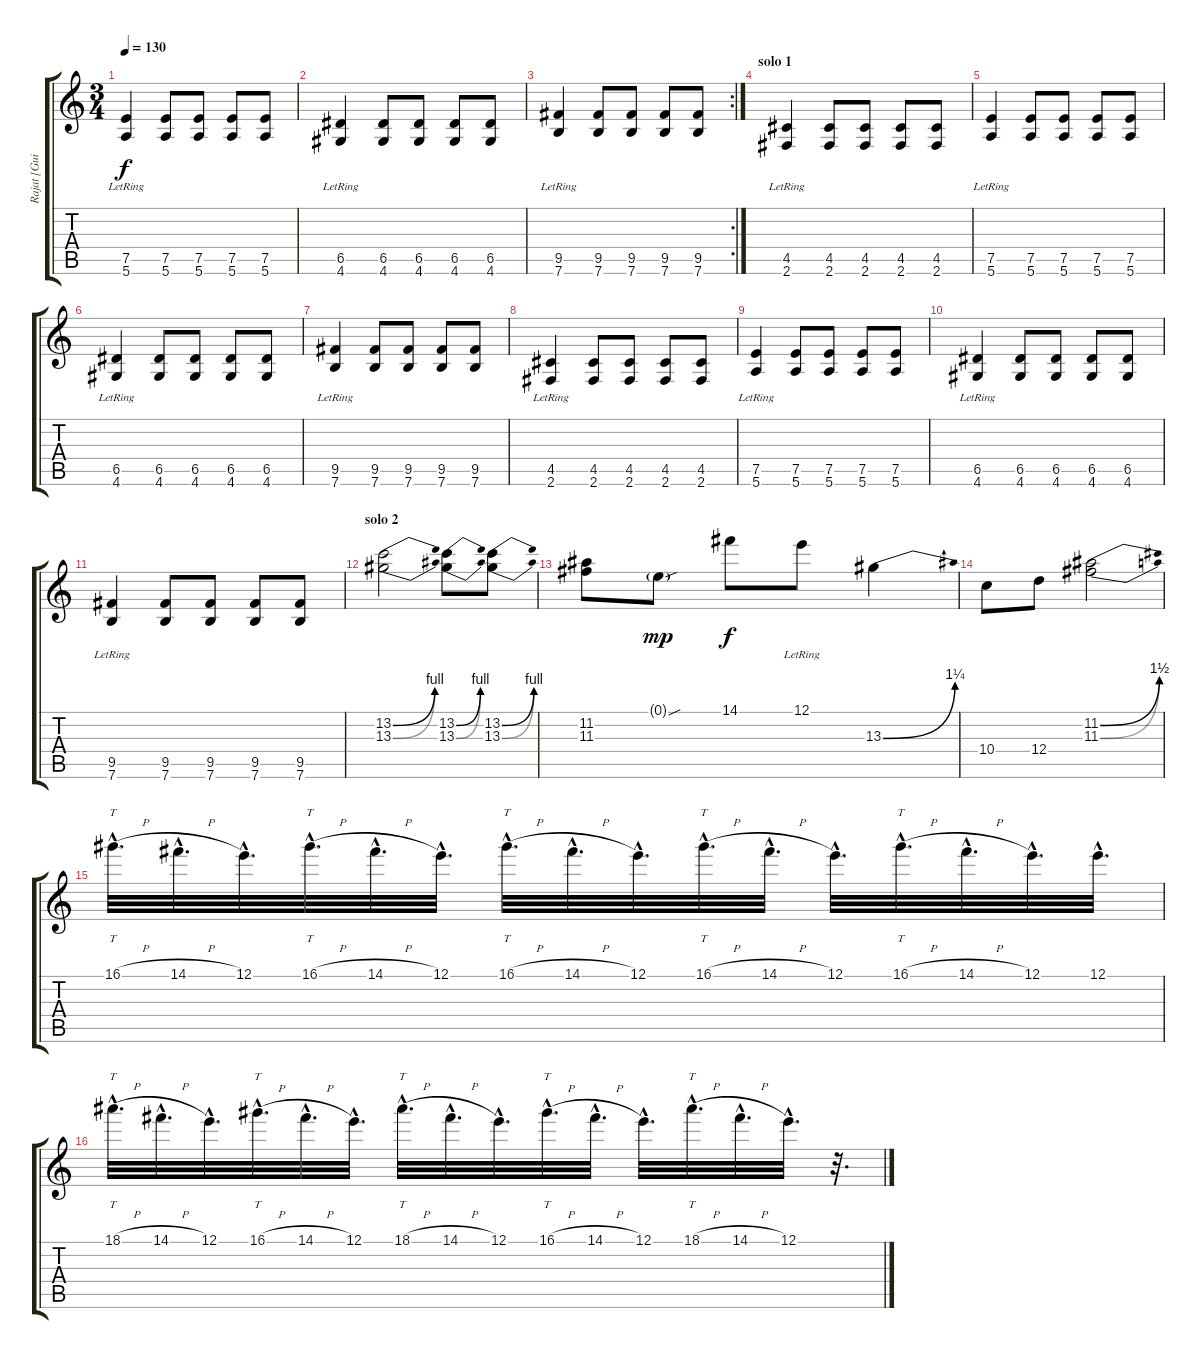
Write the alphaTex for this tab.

\track ("Rajat [Guitar 3]" "Rajat [Gui") {instrument distortionguitar}
\staff {score tabs}
\tuning (E4 B3 G3 D3 A2 E2) {hide}
\ts (3 4)
\tempo 130
\clef g2
\ks c
(7.5{lr} 5.6{lr}).4{dy f} (7.5 5.6).8 (7.5 5.6).8 (7.5 5.6).8 (7.5 5.6).8 |
(6.5{lr} 4.6{lr}).4 (6.5 4.6).8 (6.5 4.6).8 (6.5 4.6).8 (6.5 4.6).8 |
\rc 2
(9.5{lr} 7.6{lr}).4 (9.5 7.6).8 (9.5 7.6).8 (9.5 7.6).8 (9.5 7.6).8 |
\section ("" "solo 1")
(4.5{lr} 2.6{lr}).4 (4.5 2.6).8 (4.5 2.6).8 (4.5 2.6).8 (4.5 2.6).8 |
(7.5{lr} 5.6{lr}).4 (7.5 5.6).8 (7.5 5.6).8 (7.5 5.6).8 (7.5 5.6).8 |
(6.5{lr} 4.6{lr}).4 (6.5 4.6).8 (6.5 4.6).8 (6.5 4.6).8 (6.5 4.6).8 |
(9.5{lr} 7.6{lr}).4 (9.5 7.6).8 (9.5 7.6).8 (9.5 7.6).8 (9.5 7.6).8 |
(4.5{lr} 2.6{lr}).4 (4.5 2.6).8 (4.5 2.6).8 (4.5 2.6).8 (4.5 2.6).8 |
(7.5{lr} 5.6{lr}).4 (7.5 5.6).8 (7.5 5.6).8 (7.5 5.6).8 (7.5 5.6).8 |
(6.5{lr} 4.6{lr}).4 (6.5 4.6).8 (6.5 4.6).8 (6.5 4.6).8 (6.5 4.6).8 |
(9.5{lr} 7.6{lr}).4 (9.5 7.6).8 (9.5 7.6).8 (9.5 7.6).8 (9.5 7.6).8 |
\section ("" "solo 2")
(13.2{be (bend 0 0 60 4)} 13.3{be (bend 0 0 60 4)}).2 (13.2{be (bend 0 0 60 4)} 13.3{be (bend 0 0 60 4)}).8 (13.2{be (bend 0 0 60 4)} 13.3{be (bend 0 0 60 4)}).8 |
(11.2 11.3).8 0.1{sou g}.8{dy mp} 14.1.8{dy f} 12.1{lr}.8 13.3{be (bend 0 0 60 5)}.4 |
10.4.8 12.4.8 (11.2{be (bend 0 0 60 6)} 11.3{be (bend 0 0 60 6)}).2 |
16.1{h hac}.32{tt d} 14.1{h hac}.32{d} 12.1{hac}.32{d} 16.1{h hac}.32{tt d} 14.1{h hac}.32{d} 12.1{hac}.32{d} 16.1{h hac}.32{tt d} 14.1{h hac}.32{d} 12.1{hac}.32{d} 16.1{h hac}.32{tt d} 14.1{h hac}.32{d} 12.1{hac}.32{d} 16.1{h hac}.32{tt d} 14.1{h hac}.32{d} 12.1{hac}.32{d} 12.1{hac}.32{d} |
18.1{h hac}.32{tt d} 14.1{h hac}.32{d} 12.1{hac}.32{d} 16.1{h hac}.32{tt d} 14.1{h hac}.32{d} 12.1{hac}.32{d} 18.1{h hac}.32{tt d} 14.1{h hac}.32{d} 12.1{hac}.32{d} 16.1{h hac}.32{tt d} 14.1{h hac}.32{d} 12.1{hac}.32{d} 18.1{h hac}.32{tt d} 14.1{h hac}.32{d} 12.1{hac}.32{d} r.32{d}
